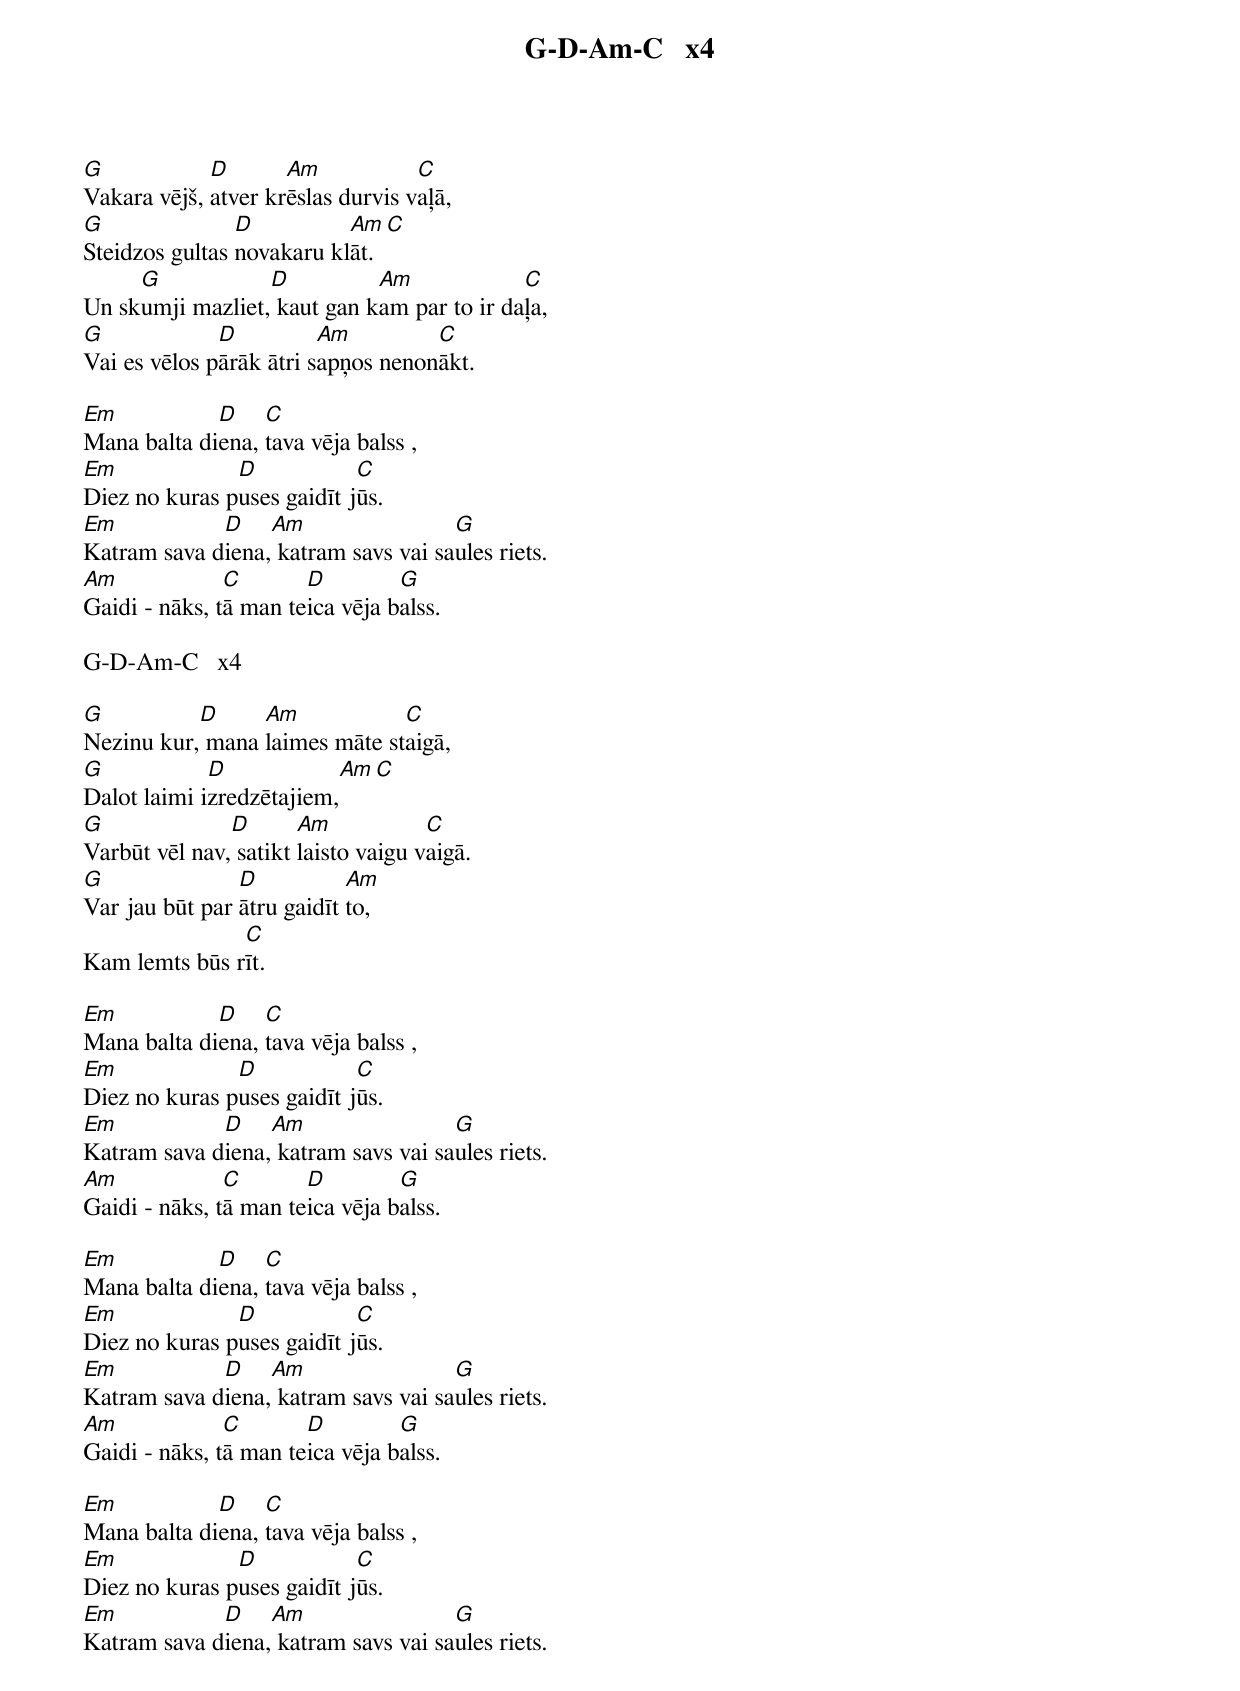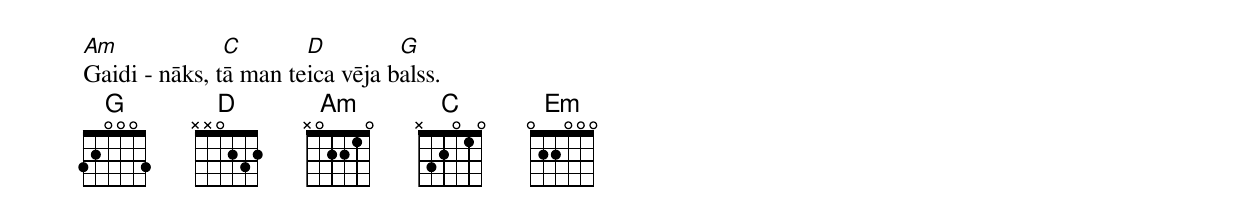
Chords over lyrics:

G-D-Am-C   x4

G            D       Am            C
Vakara vējš, atver krēslas durvis vaļā,
G               D          Am     C
Steidzos gultas novakaru klāt.
     G            D          Am             C
Un skumji mazliet, kaut gan kam par to ir daļa,
G             D          Am         C
Vai es vēlos pārāk ātri sapņos nenonākt.

Em           D    C
Mana balta diena, tava vēja balss ,
Em             D            C
Diez no kuras puses gaidīt jūs.
Em           D    Am                 G
Katram sava diena, katram savs vai saules riets.
Am             C       D         G
Gaidi - nāks, tā man teica vēja balss.

G-D-Am-C   x4

G          D     Am            C
Nezinu kur, mana laimes māte staigā,
G            D            Am          C
Dalot laimi izredzētajiem,
G              D       Am            C
Varbūt vēl nav, satikt laisto vaigu vaigā.
G               D           Am
Var jau būt par ātru gaidīt to,
               C
Kam lemts būs rīt.

Em           D    C
Mana balta diena, tava vēja balss ,
Em             D            C
Diez no kuras puses gaidīt jūs.
Em           D    Am                 G
Katram sava diena, katram savs vai saules riets.
Am             C       D         G
Gaidi - nāks, tā man teica vēja balss.

Em           D    C
Mana balta diena, tava vēja balss ,
Em             D            C
Diez no kuras puses gaidīt jūs.
Em           D    Am                 G
Katram sava diena, katram savs vai saules riets.
Am             C       D         G
Gaidi - nāks, tā man teica vēja balss.

Em           D    C
Mana balta diena, tava vēja balss ,
Em             D            C
Diez no kuras puses gaidīt jūs.
Em           D    Am                 G
Katram sava diena, katram savs vai saules riets.
Am             C       D         G
Gaidi - nāks, tā man teica vēja balss.
